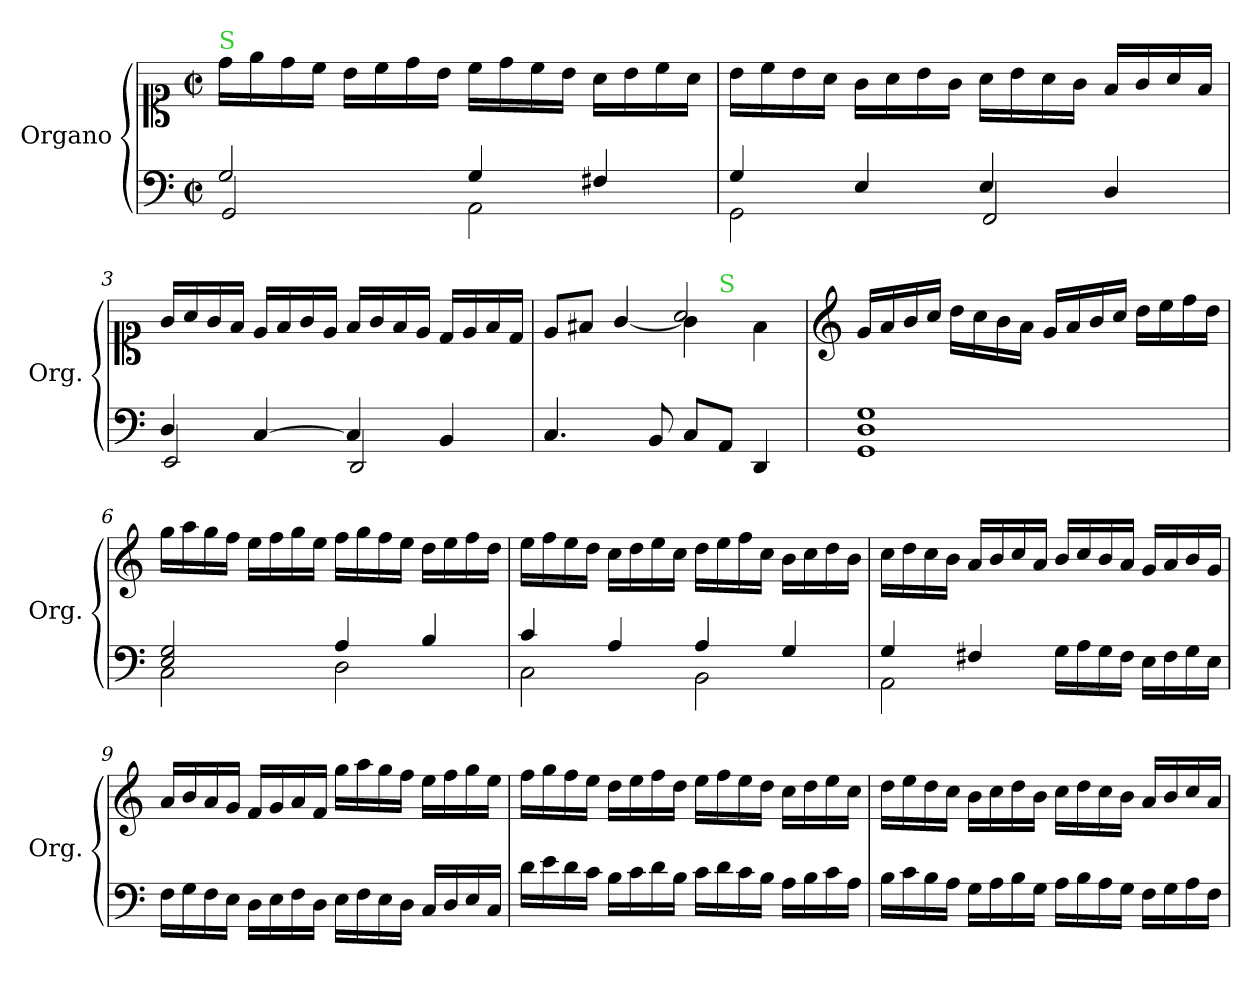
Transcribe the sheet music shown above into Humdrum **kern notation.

**kern	**kern
*part1	*part1
*staff2	*staff1
*I"Organo	*
*I'Org.	*
*clefF4	*clefC1
*k[]	*k[]
*M2/2	*M2/2
*met(c|)	*met(c|)
=1	=1
*^	*
!	!	!LO:TX:a:color=limegreen:t=S
2G/	2GG/	16dd\LL
.	.	16ee\
.	.	16dd\
.	.	16cc\JJ
.	.	16b\LL
.	.	16cc\
.	.	16dd\
.	.	16b\JJ
4G/	2AA\	16cc\LL
.	.	16dd\
.	.	16cc\
.	.	16b\JJ
4F#X/	.	16a\LL
.	.	16b\
.	.	16cc\
.	.	16a\JJ
=2	=2	=2
4G/	2GG\	16b\LL
.	.	16cc\
.	.	16b\
.	.	16a\JJ
4E/	.	16g\LL
.	.	16a\
.	.	16b\
.	.	16g\JJ
4E/	2FF/	16a\LL
.	.	16b\
.	.	16a\
.	.	16g\JJ
4D/	.	16f/LL
.	.	16g/
.	.	16a/
.	.	16f/JJ
=3	=3	=3
4D/	2EE/	16g/LL
.	.	16a/
.	.	16g/
.	.	16f/JJ
[4C/	.	16e/LL
.	.	16f/
.	.	16g/
.	.	16e/JJ
4C/]	2DD/	16f/LL
.	.	16g/
.	.	16f/
.	.	16e/JJ
4BB/	.	16d/LL
.	.	16e/
.	.	16f/
.	.	16d/JJ
*v	*v	*
=4	=4
*	*^
*	*	*^
4.C/	8e/L	2ryy	2ryy
.	8f#X/J	.	.
.	[4g/	.	.
8BB/	.	.	.
8C/L	4g\]	2a/	8ryy
!	!	!	!LO:TX:a:color=limegreen:t=S
8AA/J	.	.	4.ryy
4DD/	4f#\	.	.
*	*v	*v	*v
=5	=5
*	*clefG2
1GG/ 1D/ 1G/	16g/LL
.	16a/
.	16b/
.	16cc/JJ
.	16dd\LL
.	16cc\
.	16b\
.	16a\JJ
.	16g/LL
.	16a/
.	16b/
.	16cc/JJ
.	16dd\LL
.	16ee\
.	16ff\
.	16dd\JJ
=6	=6
*^	*
2E/ 2G/	2C\	16gg\LL
.	.	16aa\
.	.	16gg\
.	.	16ff\JJ
.	.	16ee\LL
.	.	16ff\
.	.	16gg\
.	.	16ee\JJ
4A/	2D\	16ff\LL
.	.	16gg\
.	.	16ff\
.	.	16ee\JJ
4B/	.	16dd\LL
.	.	16ee\
.	.	16ff\
.	.	16dd\JJ
=7	=7	=7
4c/	2C\	16ee\LL
.	.	16ff\
.	.	16ee\
.	.	16dd\JJ
4A/	.	16cc\LL
.	.	16dd\
.	.	16ee\
.	.	16cc\JJ
4A/	2BB\	16dd\LL
.	.	16ee\
.	.	16ff\
.	.	16cc\JJ
4G/	.	16b\LL
.	.	16cc\
.	.	16dd\
.	.	16b\JJ
=8	=8	=8
4G/	2AA\	16cc\LL
.	.	16dd\
.	.	16cc\
.	.	16b\JJ
4F#X/	.	16a/LL
.	.	16b/
.	.	16cc/
.	.	16a/JJ
16G\LL	2ryy	16b/LL
16A\	.	16cc/
16G\	.	16b/
16F#\JJ	.	16a/JJ
16E\LL	.	16g/LL
16F#\	.	16a/
16G\	.	16b/
16E\JJ	.	16g/JJ
*v	*v	*
=9	=9
16F\LL	16a/LL
16G\	16b/
16F\	16a/
16E\JJ	16g/JJ
16D\LL	16f/LL
16E\	16g/
16F\	16a/
16D\JJ	16f/JJ
16E\LL	16gg\LL
16F\	16aa\
16E\	16gg\
16D\JJ	16ff\JJ
16C/LL	16ee\LL
16D/	16ff\
16E/	16gg\
16C/JJ	16ee\JJ
=10	=10
16d\LL	16ff\LL
16e\	16gg\
16d\	16ff\
16c\JJ	16ee\JJ
16B\LL	16dd\LL
16c\	16ee\
16d\	16ff\
16B\JJ	16dd\JJ
16c\LL	16ee\LL
16d\	16ff\
16c\	16ee\
16B\JJ	16dd\JJ
16A\LL	16cc\LL
16B\	16dd\
16c\	16ee\
16A\JJ	16cc\JJ
=11	=11
16B\LL	16dd\LL
16c\	16ee\
16B\	16dd\
16A\JJ	16cc\JJ
16G\LL	16b\LL
16A\	16cc\
16B\	16dd\
16G\JJ	16b\JJ
16A\LL	16cc\LL
16B\	16dd\
16A\	16cc\
16G\JJ	16b\JJ
16F\LL	16a/LL
16G\	16b/
16A\	16cc/
16F\JJ	16a/JJ
=	=
*-	*-
